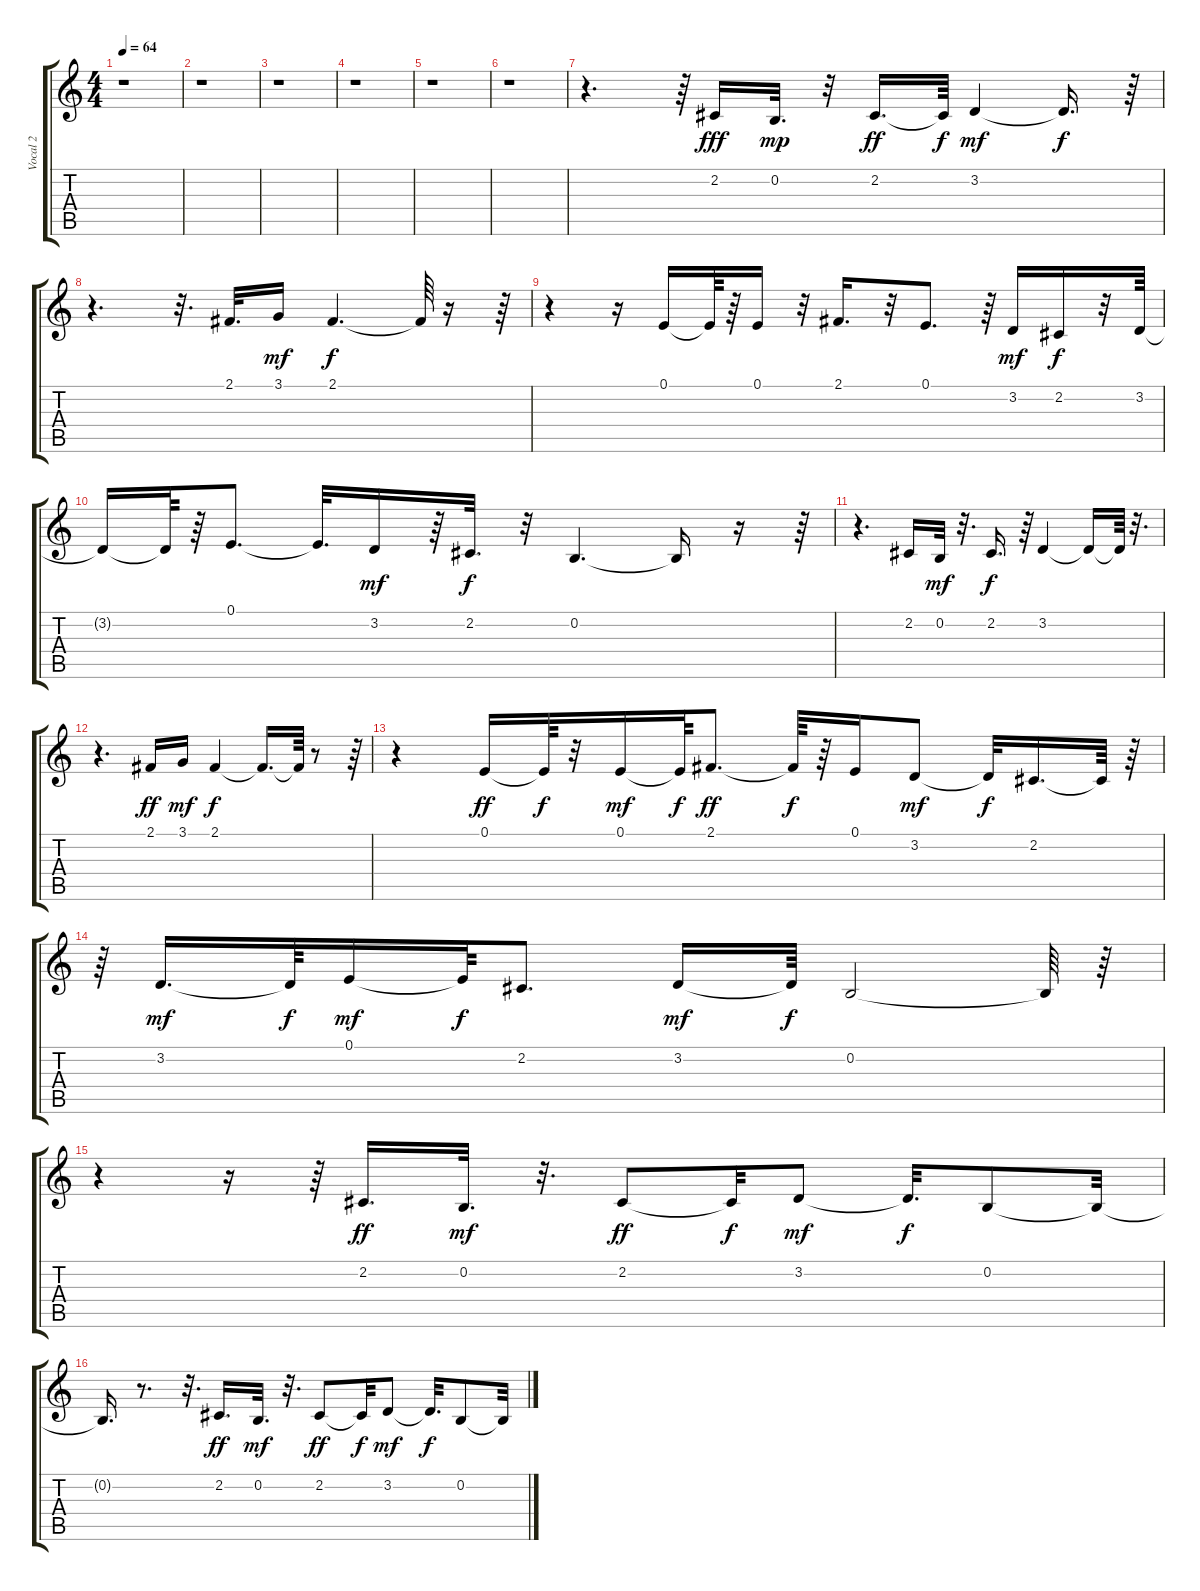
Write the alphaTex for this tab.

\track ("Vocal 2" "Vocal 2") {instrument synthvoice}
\staff {score tabs}
\tuning (E4 B3 G3 D3 A2 E2) {hide}
\ts (4 4)
\tempo 64
\clef g2
\ks c
r.1{dy f} |
r.1 |
r.1 |
r.1 |
r.1 |
r.1 |
r.4{d} r.64 2.2.16{dy fff} 0.2.32{d dy mp} r.32 2.2.16{d dy ff} 2.2{t}.64{dy f} 3.2.4{dy mf} 3.2{t}.16{d dy f} r.64 |
r.4{d} r.32{d} 2.1.32{d} 3.1.16{dy mf} 2.1.4{d dy f} 2.1{t}.64 r.16 r.64 |
r.4 r.16 0.1.16 0.1{t}.64 r.64 0.1.16 r.32 2.1.16{d} r.32 0.1.8{d} r.64 3.2.16{dy mf} 2.2.16{dy f} r.32 3.2.64 |
3.2{t}.16 3.2{t}.64 r.64 0.1.8{d} 0.1{t}.32{d} 3.2.16{dy mf} r.64 2.2.32{d dy f} r.32 0.2.4{d} 0.2{t}.16 r.16 r.64 |
r.4{d} 2.2.16 0.2.32{dy mf} r.32{d} 2.2.16{d dy f} r.64 3.2.4 3.2{t}.16 3.2{t}.64 r.32{d} |
r.4{d} 2.1.16{dy ff} 3.1.16{dy mf} 2.1.4{dy f} 2.1{t}.16{d} 2.1{t}.64 r.8 r.64 |
r.4 0.1.16{dy ff} 0.1{t}.64{dy f} r.32 0.1.16{dy mf} 0.1{t}.64{dy f} 2.1.8{d dy ff} 2.1{t}.64{dy f} r.64 0.1.16 3.2.8{dy mf} 3.2{t}.32{dy f} 2.2.16{d} 2.2{t}.64 r.64 |
r.64 3.2.16{d dy mf} 3.2{t}.64{dy f} 0.1.16{dy mf} 0.1{t}.64{dy f} 2.2.8{d} 3.2.16{dy mf} 3.2{t}.64{dy f} 0.2.2 0.2{t}.64 r.64 |
r.4 r.16 r.64 2.2.16{d dy ff} 0.2.32{d dy mf} r.32{d} 2.2.8{dy ff} 2.2{t}.32{dy f} 3.2.8{dy mf} 3.2{t}.32{d dy f} 0.2.8 0.2{t}.32 |
0.2{t}.16{d} r.8{d} r.32{d} 2.2.16{d dy ff} 0.2.32{d dy mf} r.32{d} 2.2.8{dy ff} 2.2{t}.32{dy f} 3.2.8{dy mf} 3.2{t}.32{d dy f} 0.2.8 0.2{t}.32
